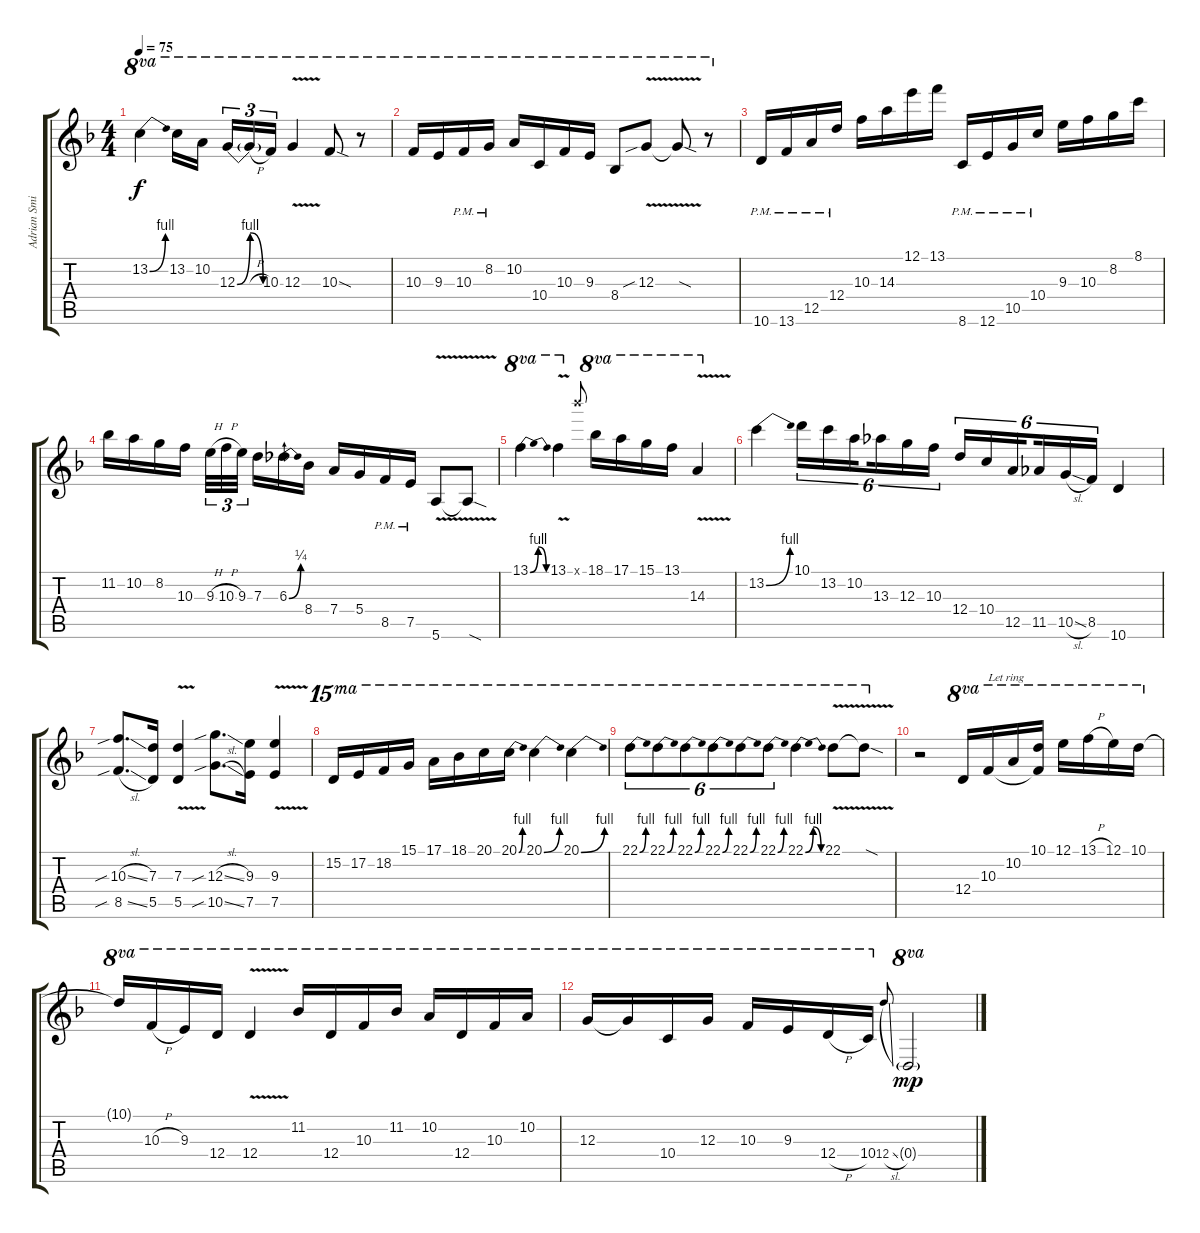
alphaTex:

\track ("Adrian Smith" "Adrian Smi") {instrument overdrivenguitar}
\staff {score tabs}
\tuning (E4 B3 G3 D3 A2 E2) {hide}
\ts (4 4)
\tempo 75
\clef g2
\ks dminor
13.2{be (bend 0 0 60 4)}.4{ot 8va dy f instrument overdrivenguitar} 13.2.16{ot 8va} 10.2.16{ot 8va beam splitsecondary} 12.3{be (bendrelease 0 0 15 4 45 4 60 0)}.16{tu (3 2) ot 8va} 12.3{h t}.16{tu (3 2) ot 8va} 10.3.16{tu (3 2) ot 8va} 12.3{v}.4{ot 8va} 10.3{sod}.8{ot 8va} r.8{ot 8va} |
10.3.16{ot 8va} 9.3.16{ot 8va} 10.3{pm}.16{ot 8va} 8.2{pm}.16{ot 8va} 10.2.16{ot 8va} 10.4.16{ot 8va} 10.3.16{ot 8va} 9.3.16{ot 8va} 8.4.8{ot 8va} 12.3{v sib}.8{ot 8va} 12.3{sod t}.8{ot 8va} r.8{ot 8va} |
10.6{pm}.16 13.6{pm}.16 12.5{pm}.16 12.4{pm}.16 10.3.16 14.3.16 12.1.16 13.1.16 8.6{pm}.16 12.6{pm}.16 10.5{pm}.16 10.4{pm}.16 9.3.16 10.3.16 8.2.16 8.1.16 |
11.2.16 10.2.16 8.2.16 10.3.16 9.3{h}.32{tu (3 2)} 10.3{h}.32{tu (3 2)} 9.3.32{tu (3 2) beam splitsecondary} 7.3.16 6.3{be (bend 0 0 60 1)}.16 8.4.16 7.4.16 5.4.16 8.5{pm}.16 7.5{pm}.16 5.6{v}.8 5.6{sod t}.8 |
13.1{be (bendrelease 0 0 30 4 45 4 60 0)}.4{ot 8va} 13.1{v}.4{ot 8va} 18.1{x}.8{gr onbeat} 18.1.16{ot 8va} 17.1.16{ot 8va} 15.1.16{ot 8va} 13.1.16{ot 8va} 14.3{v}.4{ot 8va} |
13.2{be (bend 0 0 60 4)}.4 10.1.16{tu (6 4)} 13.2.16{tu (6 4)} 10.2.16{tu (6 4) beam splitsecondary} 13.3.16{tu (6 4)} 12.3.16{tu (6 4)} 10.3.16{tu (6 4)} 12.4.16{tu (6 4)} 10.4.16{tu (6 4)} 12.5.16{tu (6 4) beam splitsecondary} 11.5.16{tu (6 4)} 10.5{sl}.16{tu (6 4)} 8.5.16{tu (6 4)} 10.6.4 |
(10.3{sib sl} 8.5{sib sl}).8{d} (7.3 5.5).16 (7.3{v} 5.5{v}).4 (12.3{sib sl} 10.5{sib sl}).8{d} (9.3 7.5).16 (9.3{v} 7.5{v}).4 |
15.2.16{ot 15ma} 17.2.16{ot 15ma} 18.2.16{ot 15ma} 15.1.16{ot 15ma} 17.1.16{ot 15ma} 18.1.16{ot 15ma} 20.1.16{ot 15ma} 20.1{be (bend 0 0 60 4)}.16{ot 15ma} 20.1{be (bend 0 0 60 4)}.4{ot 15ma} 20.1{be (bend 0 0 60 4)}.4{ot 15ma} |
22.1{be (bend 0 0 60 4)}.8{tu (6 4) ot 15ma} 22.1{be (bend 0 0 60 4)}.8{tu (6 4) ot 15ma} 22.1{be (bend 0 0 60 4)}.8{tu (6 4) ot 15ma beam merge} 22.1{be (bend 0 0 60 4)}.8{tu (6 4) ot 15ma} 22.1{be (bend 0 0 60 4)}.8{tu (6 4) ot 15ma} 22.1{be (bend 0 0 60 4)}.8{tu (6 4) ot 15ma} 22.1{be (bendrelease 0 0 20 4 45 4 60 0)}.4{ot 15ma} 22.1{v}.8{ot 15ma} 22.1{sod t}.8{ot 15ma} |
r.2 12.4.16{ot 8va} 10.3.16{ot 8va txt "Let ring"} 10.2.16{ot 8va} (10.1 10.3{t}).16{ot 8va} 12.1.16{ot 8va} 13.1{h}.16{ot 8va} 12.1.16{ot 8va} 10.1.16{ot 8va} |
10.1{t}.16{ot 8va} 10.3{h}.16{ot 8va} 9.3.16{ot 8va} 12.4.16{ot 8va} 12.4{v}.4{ot 8va} 11.2.16{ot 8va} 12.4.16{ot 8va} 10.3.16{ot 8va} 11.2.16{ot 8va} 10.2.16{ot 8va} 12.4.16{ot 8va} 10.3.16{ot 8va} 10.2.16{ot 8va} |
12.3.16{ot 8va} 12.3{t}.16{ot 8va} 10.4.16{ot 8va} 12.3.16{ot 8va} 10.3.16{ot 8va} 9.3.16{ot 8va} 12.4{h}.16{ot 8va} 10.4.16{ot 8va} 12.4{sl}.8{gr onbeat} 0.4{g}.2{ot 8va dy mp}
